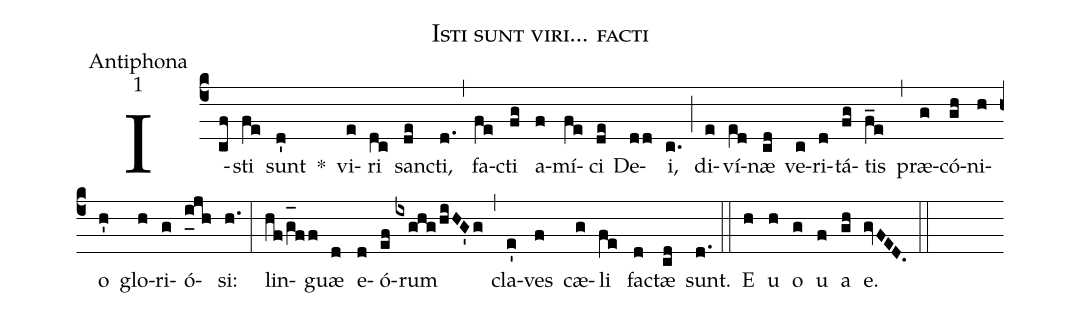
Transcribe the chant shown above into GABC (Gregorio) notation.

name:Isti sunt viri... facti;
office-part:Antiphona;
mode:1;
%%
(c4) I(cf)sti(fe) sunt(d') *() vi(e)ri(dc) san(de)cti,(d.) (,) fa(fe)cti(fg) a(f)mí(fe)ci(de) De(dd)i,(c.) (;) di(e)ví(e[ll:1]d)næ(cd) ve(c)ri(d)tá(fg)tis(f_e) (,) præ(g)có(gh)ni(h)o(h') glo(h)ri(g)ó(i_[uh:l]jh)si:(h.) (:) lin(hf/g_[oh:h]ff)guæ(d) e(d)ó(ef)rum(ixghg/hiHG'g) (,) cla(e')ves(f) cæ(g)li(fe) fa(d)ctæ(cd) sunt.(d.) (::) <eu>E(h) u(h) o(g) u(f) a(gh) e.</eu>(gvFED.) (::)
